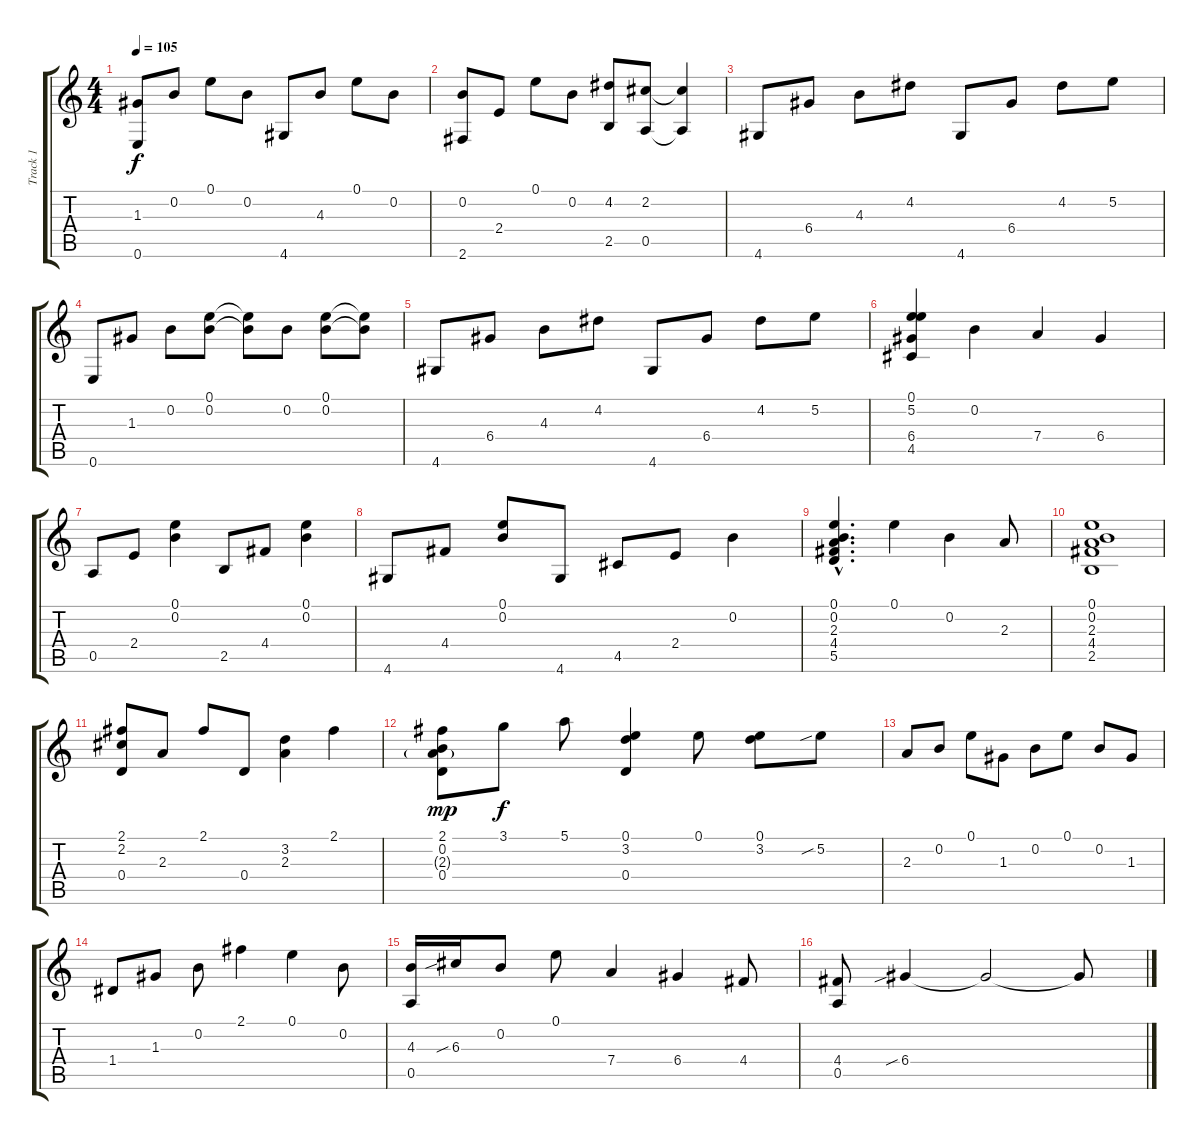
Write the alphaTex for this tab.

\track ("Track 1" "Track 1") {instrument acousticguitarnylon}
\staff {score tabs}
\tuning (E4 B3 G3 D3 A2 E2) {hide}
\ts (4 4)
\tempo 105
\clef g2
\ks c
(1.3 0.6).8{dy f} 0.2.8 0.1.8 0.2.8 4.6.8 4.3.8 0.1.8 0.2.8 |
(0.2 2.6).8 2.4.8 0.1.8 0.2.8 (4.2 2.5).8 (2.2 0.5).8 (2.2{t} 0.5{t}).4 |
4.6.8 6.4.8 4.3.8 4.2.8 4.6.8 6.4.8 4.2.8 5.2.8 |
0.6.8 1.3.8 0.2.8 (0.1 0.2).8 (0.1{t} 0.2{t}).8 0.2.8 (0.1 0.2).8 (0.1{t} 0.2{t}).8 |
4.6.8 6.4.8 4.3.8 4.2.8 4.6.8 6.4.8 4.2.8 5.2.8 |
(0.1 5.2 6.4 4.5).4 0.2.4 7.4.4 6.4.4 |
0.5.8 2.4.8 (0.1 0.2).4 2.5.8 4.4.8 (0.1 0.2).4 |
4.6.8 4.4.8 (0.1 0.2).8 4.6.8 4.5.8 2.4.8 0.2.4 |
(0.1{hac} 0.2{hac} 2.3{hac} 4.4{hac} 5.5{hac}).4{d} 0.1.4 0.2.4 2.3.8 |
(0.1 0.2 2.3 4.4 2.5).1 |
(2.1 2.2 0.4).8 2.3.8 2.1.8 0.4.8 (3.2 2.3).4 2.1.4 |
(2.1 0.2 2.3{g} 0.4).8{dy mp} 3.1.8{dy f} 5.1.8 (0.1 3.2 0.4).4 0.1.8 (0.1 3.2).8 5.2{sib}.8 |
2.3.8 0.2.8 0.1.8 1.3.8 0.2.8 0.1.8 0.2.8 1.3.8 |
1.4.8 1.3.8 0.2.8 2.1.4 0.1.4 0.2.8 |
(4.3 0.5).16 6.3{sib}.16 0.2.8 0.1.8 7.4.4 6.4.4 4.4.8 |
(4.4 0.5).8 6.4{sib}.4 6.4{t}.2 6.4{t}.8
